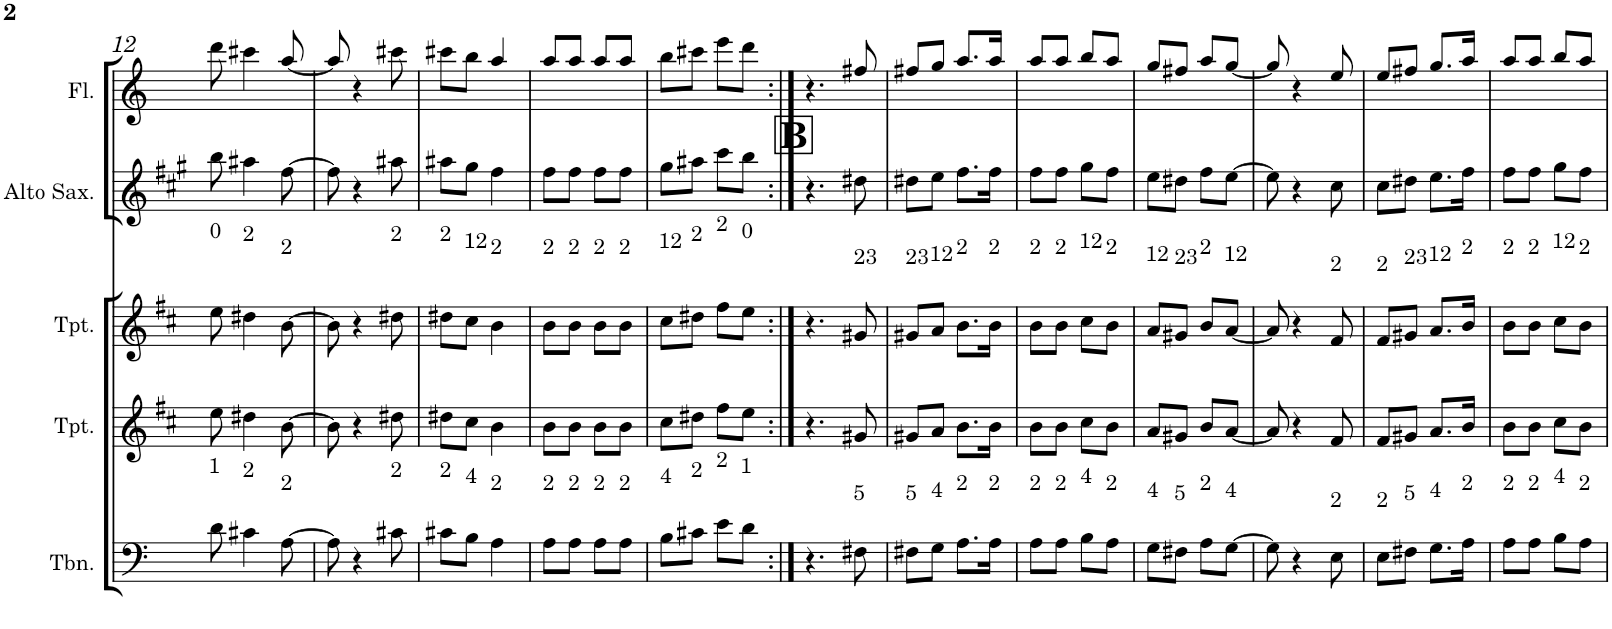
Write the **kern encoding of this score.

**kern	**kern	**kern	**kern	**kern
*part5	*part4	*part3	*part2	*part1
*staff5	*staff4	*staff3	*staff2	*staff1
*I"C clavF	*I"Bb	*I"Bb - Pirata	*I"Eb	*I"C clavG
!!LO:PB:g=z
*clefF4	*clefG2	*clefG2	*clefG2	*clefG2
*	*Trd1c2	*Trd1c2	*Trd5c9	*
*k[]	*k[f#c#]	*k[f#c#]	*k[f#c#g#]	*k[]
*M2/4	*M2/4	*M2/4	*M2/4	*M2/4
=12	=12	=12	=12	=12
!	!	!LO:TX:a:t=0	!	!
!LO:TX:a:t=1	!	!	!	!
8d\	8ee\	8ee\	8bb\	8ddd\
!	!	!LO:TX:a:t=2	!	!
!LO:TX:a:t=2	!	!	!	!
4c#X\	4dd#X\	4dd#X\	4aa#X\	4ccc#X\
!	!	!LO:TX:a:t=2	!	!
!LO:TX:a:t=2	!	!	!	!
[>8A\	[>8b\	[>8b\	[>8ff#\	[<8aa/
=13	=13	=13	=13	=13
8A\]	8b\]	8b\]	8ff#\]	8aa/]
4r	4r	4r	4r	4r
!	!	!LO:TX:a:t=2	!	!
!LO:TX:a:t=2	!	!	!	!
8c#X\	8dd#X\	8dd#X\	8aa#X\	8ccc#X\
=14	=14	=14	=14	=14
!	!	!LO:TX:a:t=2	!	!
!LO:TX:a:t=2	!	!	!	!
8c#X\L	8dd#X\L	8dd#X\L	8aa#X\L	8ccc#X\L
!	!	!LO:TX:a:t=12	!	!
!LO:TX:a:t=4	!	!	!	!
8B\J	8cc#\J	8cc#\J	8gg#\J	8bb\J
!	!	!LO:TX:a:t=2	!	!
!LO:TX:a:t=2	!	!	!	!
4A\	4b\	4b\	4ff#\	4aa/
=15	=15	=15	=15	=15
!	!	!LO:TX:a:t=2	!	!
!LO:TX:a:t=2	!	!	!	!
8A\L	8b\L	8b\L	8ff#\L	8aa/L
!	!	!LO:TX:a:t=2	!	!
!LO:TX:a:t=2	!	!	!	!
8A\J	8b\J	8b\J	8ff#\J	8aa/J
!	!	!LO:TX:a:t=2	!	!
!LO:TX:a:t=2	!	!	!	!
8A\L	8b\L	8b\L	8ff#\L	8aa/L
!	!	!LO:TX:a:t=2	!	!
!LO:TX:a:t=2	!	!	!	!
8A\J	8b\J	8b\J	8ff#\J	8aa/J
=16	=16	=16	=16	=16
!	!	!LO:TX:a:t=12	!	!
!LO:TX:a:t=4	!	!	!	!
8B\L	8cc#\L	8cc#\L	8gg#\L	8bb\L
!	!	!LO:TX:a:t=2	!	!
!LO:TX:a:t=2	!	!	!	!
8c#X\J	8dd#X\J	8dd#X\J	8aa#X\J	8ccc#X\J
!	!	!LO:TX:a:t=2	!	!
!LO:TX:a:t=2	!	!	!	!
8e\L	8ff#\L	8ff#\L	8ccc#\L	8eee\L
!	!	!LO:TX:a:t=0	!	!
!LO:TX:a:t=1	!	!	!	!
8d\J	8ee\J	8ee\J	8bb\J	8ddd\J
!!LO:REH:place=s1:b:B:cj:fs=18.5691:t=B
=17:|!	=17:|!	=17:|!	=17:|!	=17:|!
4.r	4.r	4.r	4.r	4.r
!	!	!LO:TX:a:t=23	!	!
!LO:TX:a:t=5	!	!	!	!
8F#X\	8g#X/	8g#X/	8dd#X\	8ff#X/
=18	=18	=18	=18	=18
!	!	!LO:TX:a:t=23	!	!
!LO:TX:a:t=5	!	!	!	!
8F#X\L	8g#X/L	8g#X/L	8dd#X\L	8ff#X/L
!	!	!LO:TX:a:t=12	!	!
!LO:TX:a:t=4	!	!	!	!
8G\J	8a/J	8a/J	8ee\J	8gg/J
!	!	!LO:TX:a:t=2	!	!
!LO:TX:a:t=2	!	!	!	!
8.A\L	8.b\L	8.b\L	8.ff#\L	8.aa/L
!	!	!LO:TX:a:t=2	!	!
!LO:TX:a:t=2	!	!	!	!
16A\Jk	16b\Jk	16b\Jk	16ff#\Jk	16aa/Jk
=19	=19	=19	=19	=19
!	!	!LO:TX:a:t=2	!	!
!LO:TX:a:t=2	!	!	!	!
8A\L	8b\L	8b\L	8ff#\L	8aa/L
!	!	!LO:TX:a:t=2	!	!
!LO:TX:a:t=2	!	!	!	!
8A\J	8b\J	8b\J	8ff#\J	8aa/J
!	!	!LO:TX:a:t=12	!	!
!LO:TX:a:t=4	!	!	!	!
8B\L	8cc#\L	8cc#\L	8gg#\L	8bb/L
!	!	!LO:TX:a:t=2	!	!
!LO:TX:a:t=2	!	!	!	!
8A\J	8b\J	8b\J	8ff#\J	8aa/J
=20	=20	=20	=20	=20
!	!	!LO:TX:a:t=12	!	!
!LO:TX:a:t=4	!	!	!	!
8G\L	8a/L	8a/L	8ee\L	8gg/L
!	!	!LO:TX:a:t=23	!	!
!LO:TX:a:t=5	!	!	!	!
8F#X\J	8g#X/J	8g#X/J	8dd#X\J	8ff#X/J
!	!	!LO:TX:a:t=2	!	!
!LO:TX:a:t=2	!	!	!	!
8A\L	8b/L	8b/L	8ff#\L	8aa/L
!	!	!LO:TX:a:t=12	!	!
!LO:TX:a:t=4	!	!	!	!
[>8G\J	[<8a/J	[<8a/J	[>8ee\J	[<8gg/J
=21	=21	=21	=21	=21
8G\]	8a/]	8a/]	8ee\]	8gg/]
4r	4r	4r	4r	4r
!	!	!LO:TX:a:t=2	!	!
!LO:TX:a:t=2	!	!	!	!
8E\	8f#/	8f#/	8cc#\	8ee/
=22	=22	=22	=22	=22
!	!	!LO:TX:a:t=2	!	!
!LO:TX:a:t=2	!	!	!	!
8E\L	8f#/L	8f#/L	8cc#\L	8ee/L
!	!	!LO:TX:a:t=23	!	!
!LO:TX:a:t=5	!	!	!	!
8F#X\J	8g#X/J	8g#X/J	8dd#X\J	8ff#X/J
!	!	!LO:TX:a:t=12	!	!
!LO:TX:a:t=4	!	!	!	!
8.G\L	8.a/L	8.a/L	8.ee\L	8.gg/L
!	!	!LO:TX:a:t=2	!	!
!LO:TX:a:t=2	!	!	!	!
16A\Jk	16b/Jk	16b/Jk	16ff#\Jk	16aa/Jk
=23	=23	=23	=23	=23
!	!	!LO:TX:a:t=2	!	!
!LO:TX:a:t=2	!	!	!	!
8A\L	8b\L	8b\L	8ff#\L	8aa/L
!	!	!LO:TX:a:t=2	!	!
!LO:TX:a:t=2	!	!	!	!
8A\J	8b\J	8b\J	8ff#\J	8aa/J
!	!	!LO:TX:a:t=12	!	!
!LO:TX:a:t=4	!	!	!	!
8B\L	8cc#\L	8cc#\L	8gg#\L	8bb/L
!	!	!LO:TX:a:t=2	!	!
!LO:TX:a:t=2	!	!	!	!
8A\J	8b\J	8b\J	8ff#\J	8aa/J
=	=	=	=	=
*-	*-	*-	*-	*-
